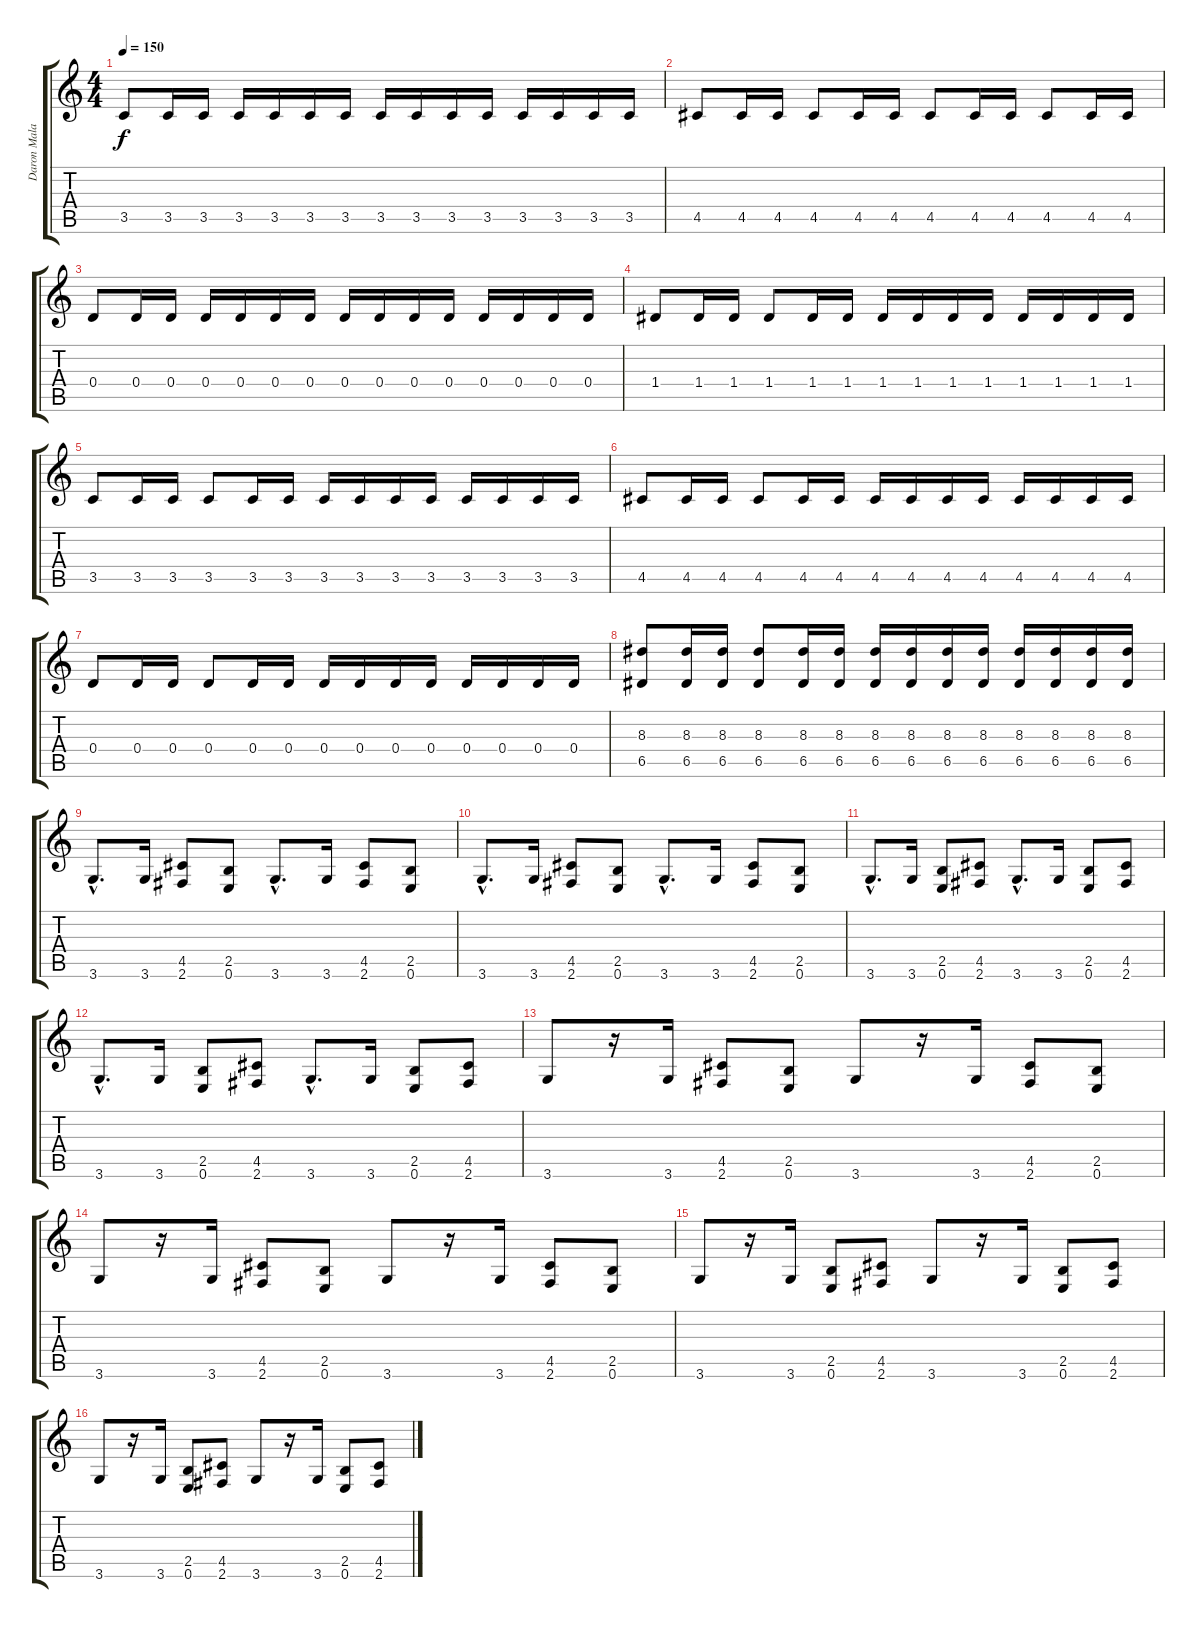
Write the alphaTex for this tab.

\track ("Daron Malakian" "Daron Mala") {instrument overdrivenguitar}
\staff {score tabs}
\tuning (E4 B3 G3 D3 A2 E2) {hide}
\ts (4 4)
\tempo 150
\clef g2
\ks c
3.5.8{dy f instrument overdrivenguitar} 3.5.16 3.5.16 3.5.16 3.5.16 3.5.16 3.5.16 3.5.16 3.5.16 3.5.16 3.5.16 3.5.16 3.5.16 3.5.16 3.5.16 |
4.5.8 4.5.16 4.5.16 4.5.8 4.5.16 4.5.16 4.5.8 4.5.16 4.5.16 4.5.8 4.5.16 4.5.16 |
0.4.8 0.4.16 0.4.16 0.4.16 0.4.16 0.4.16 0.4.16 0.4.16 0.4.16 0.4.16 0.4.16 0.4.16 0.4.16 0.4.16 0.4.16 |
1.4.8 1.4.16 1.4.16 1.4.8 1.4.16 1.4.16 1.4.16 1.4.16 1.4.16 1.4.16 1.4.16 1.4.16 1.4.16 1.4.16 |
3.5.8 3.5.16 3.5.16 3.5.8 3.5.16 3.5.16 3.5.16 3.5.16 3.5.16 3.5.16 3.5.16 3.5.16 3.5.16 3.5.16 |
4.5.8 4.5.16 4.5.16 4.5.8 4.5.16 4.5.16 4.5.16 4.5.16 4.5.16 4.5.16 4.5.16 4.5.16 4.5.16 4.5.16 |
0.4.8 0.4.16 0.4.16 0.4.8 0.4.16 0.4.16 0.4.16 0.4.16 0.4.16 0.4.16 0.4.16 0.4.16 0.4.16 0.4.16 |
(8.3 6.5).8 (8.3 6.5).16 (8.3 6.5).16 (8.3 6.5).8 (8.3 6.5).16 (8.3 6.5).16 (8.3 6.5).16 (8.3 6.5).16 (8.3 6.5).16 (8.3 6.5).16 (8.3 6.5).16 (8.3 6.5).16 (8.3 6.5).16 (8.3 6.5).16 |
3.6{hac}.8{d} 3.6.16 (4.5 2.6).8 (2.5 0.6).8 3.6{hac}.8{d} 3.6.16 (4.5 2.6).8 (2.5 0.6).8 |
3.6{hac}.8{d} 3.6.16 (4.5 2.6).8 (2.5 0.6).8 3.6{hac}.8{d} 3.6.16 (4.5 2.6).8 (2.5 0.6).8 |
3.6{hac}.8{d} 3.6.16 (2.5 0.6).8 (4.5 2.6).8 3.6{hac}.8{d} 3.6.16 (2.5 0.6).8 (4.5 2.6).8 |
3.6{hac}.8{d} 3.6.16 (2.5 0.6).8 (4.5 2.6).8 3.6{hac}.8{d} 3.6.16 (2.5 0.6).8 (4.5 2.6).8 |
3.6.8 r.16 3.6.16 (4.5 2.6).8 (2.5 0.6).8 3.6.8 r.16 3.6.16 (4.5 2.6).8 (2.5 0.6).8 |
3.6.8 r.16 3.6.16 (4.5 2.6).8 (2.5 0.6).8 3.6.8 r.16 3.6.16 (4.5 2.6).8 (2.5 0.6).8 |
3.6.8 r.16 3.6.16 (2.5 0.6).8 (4.5 2.6).8 3.6.8 r.16 3.6.16 (2.5 0.6).8 (4.5 2.6).8 |
3.6.8 r.16 3.6.16 (2.5 0.6).8 (4.5 2.6).8 3.6.8 r.16 3.6.16 (2.5 0.6).8 (4.5 2.6).8
